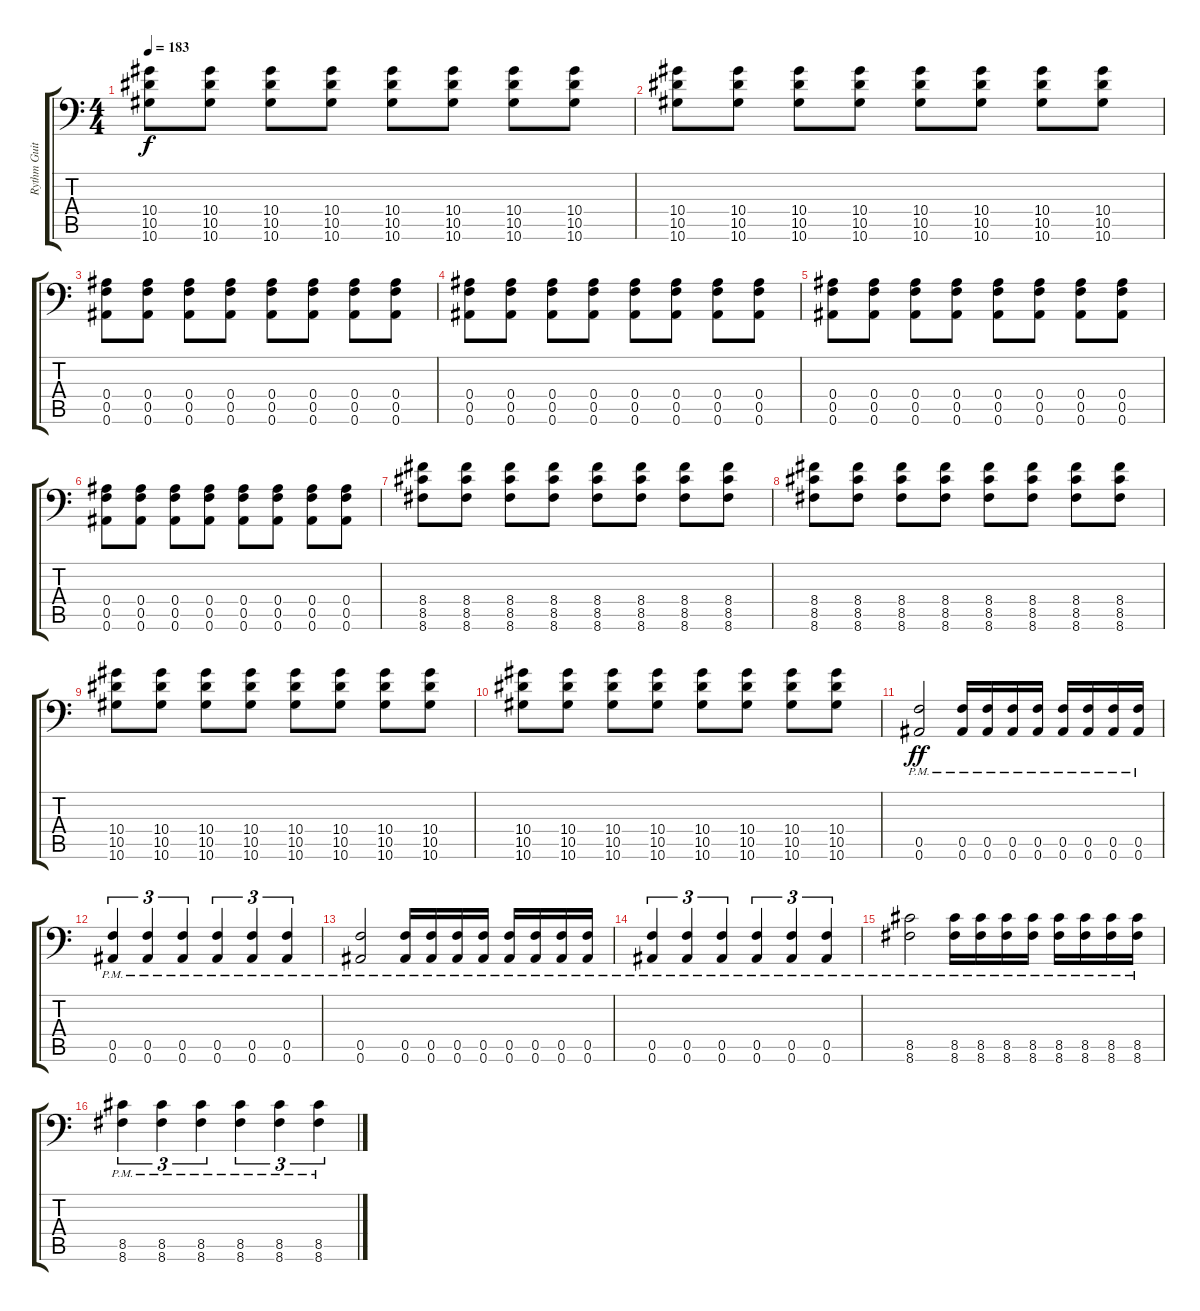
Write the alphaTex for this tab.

\track ("Rythm Guitar #1" "Rythm Guit") {instrument distortionguitar}
\staff {score tabs}
\tuning (C4 G3 Eb3 Bb2 F2 Bb1) {hide}
\ts (4 4)
\tempo 183
\clef f4
\ks c
(10.4 10.5 10.6).8{dy f} (10.4 10.5 10.6).8 (10.4 10.5 10.6).8 (10.4 10.5 10.6).8 (10.4 10.5 10.6).8 (10.4 10.5 10.6).8 (10.4 10.5 10.6).8 (10.4 10.5 10.6).8 |
(10.4 10.5 10.6).8 (10.4 10.5 10.6).8 (10.4 10.5 10.6).8 (10.4 10.5 10.6).8 (10.4 10.5 10.6).8 (10.4 10.5 10.6).8 (10.4 10.5 10.6).8 (10.4 10.5 10.6).8 |
(0.4 0.5 0.6).8 (0.4 0.5 0.6).8 (0.4 0.5 0.6).8 (0.4 0.5 0.6).8 (0.4 0.5 0.6).8 (0.4 0.5 0.6).8 (0.4 0.5 0.6).8 (0.4 0.5 0.6).8 |
(0.4 0.5 0.6).8 (0.4 0.5 0.6).8 (0.4 0.5 0.6).8 (0.4 0.5 0.6).8 (0.4 0.5 0.6).8 (0.4 0.5 0.6).8 (0.4 0.5 0.6).8 (0.4 0.5 0.6).8 |
(0.4 0.5 0.6).8 (0.4 0.5 0.6).8 (0.4 0.5 0.6).8 (0.4 0.5 0.6).8 (0.4 0.5 0.6).8 (0.4 0.5 0.6).8 (0.4 0.5 0.6).8 (0.4 0.5 0.6).8 |
(0.4 0.5 0.6).8 (0.4 0.5 0.6).8 (0.4 0.5 0.6).8 (0.4 0.5 0.6).8 (0.4 0.5 0.6).8 (0.4 0.5 0.6).8 (0.4 0.5 0.6).8 (0.4 0.5 0.6).8 |
(8.4 8.5 8.6).8 (8.4 8.5 8.6).8 (8.4 8.5 8.6).8 (8.4 8.5 8.6).8 (8.4 8.5 8.6).8 (8.4 8.5 8.6).8 (8.4 8.5 8.6).8 (8.4 8.5 8.6).8 |
(8.4 8.5 8.6).8 (8.4 8.5 8.6).8 (8.4 8.5 8.6).8 (8.4 8.5 8.6).8 (8.4 8.5 8.6).8 (8.4 8.5 8.6).8 (8.4 8.5 8.6).8 (8.4 8.5 8.6).8 |
(10.4 10.5 10.6).8 (10.4 10.5 10.6).8 (10.4 10.5 10.6).8 (10.4 10.5 10.6).8 (10.4 10.5 10.6).8 (10.4 10.5 10.6).8 (10.4 10.5 10.6).8 (10.4 10.5 10.6).8 |
(10.4 10.5 10.6).8 (10.4 10.5 10.6).8 (10.4 10.5 10.6).8 (10.4 10.5 10.6).8 (10.4 10.5 10.6).8 (10.4 10.5 10.6).8 (10.4 10.5 10.6).8 (10.4 10.5 10.6).8 |
(0.5{pm} 0.6{pm}).2{dy ff} (0.5{pm} 0.6{pm}).16 (0.5{pm} 0.6{pm}).16 (0.5{pm} 0.6{pm}).16 (0.5{pm} 0.6{pm}).16 (0.5{pm} 0.6{pm}).16 (0.5{pm} 0.6{pm}).16 (0.5{pm} 0.6{pm}).16 (0.5{pm} 0.6{pm}).16 |
(0.5{pm} 0.6{pm}).4{tu (3 2)} (0.5{pm} 0.6{pm}).4{tu (3 2)} (0.5{pm} 0.6{pm}).4{tu (3 2)} (0.5{pm} 0.6{pm}).4{tu (3 2)} (0.5{pm} 0.6{pm}).4{tu (3 2)} (0.5{pm} 0.6{pm}).4{tu (3 2)} |
(0.5{pm} 0.6{pm}).2 (0.5{pm} 0.6{pm}).16 (0.5{pm} 0.6{pm}).16 (0.5{pm} 0.6{pm}).16 (0.5{pm} 0.6{pm}).16 (0.5{pm} 0.6{pm}).16 (0.5{pm} 0.6{pm}).16 (0.5{pm} 0.6{pm}).16 (0.5{pm} 0.6{pm}).16 |
(0.5{pm} 0.6{pm}).4{tu (3 2)} (0.5{pm} 0.6{pm}).4{tu (3 2)} (0.5{pm} 0.6{pm}).4{tu (3 2)} (0.5{pm} 0.6{pm}).4{tu (3 2)} (0.5{pm} 0.6{pm}).4{tu (3 2)} (0.5{pm} 0.6{pm}).4{tu (3 2)} |
(8.5{pm} 8.6{pm}).2 (8.5{pm} 8.6{pm}).16 (8.5{pm} 8.6{pm}).16 (8.5{pm} 8.6{pm}).16 (8.5{pm} 8.6{pm}).16 (8.5{pm} 8.6{pm}).16 (8.5{pm} 8.6{pm}).16 (8.5{pm} 8.6{pm}).16 (8.5{pm} 8.6{pm}).16 |
(8.5{pm} 8.6{pm}).4{tu (3 2)} (8.5{pm} 8.6{pm}).4{tu (3 2)} (8.5{pm} 8.6{pm}).4{tu (3 2)} (8.5{pm} 8.6{pm}).4{tu (3 2)} (8.5{pm} 8.6{pm}).4{tu (3 2)} (8.5{pm} 8.6{pm}).4{tu (3 2)}
